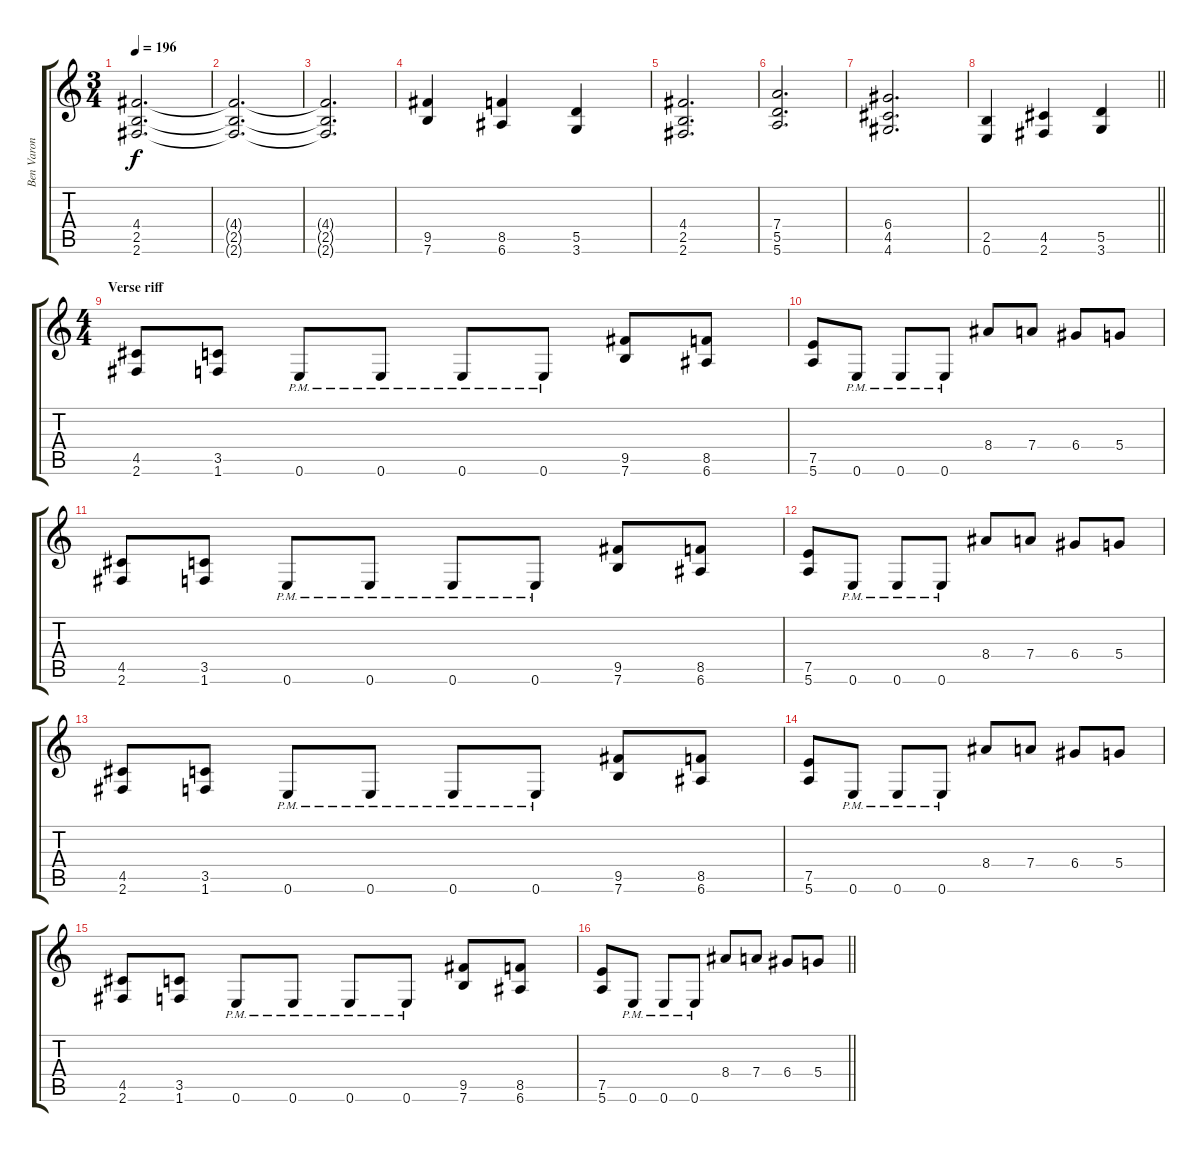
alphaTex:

\track ("Ben Varon" "Ben Varon") {instrument distortionguitar}
\staff {score tabs}
\tuning (E4 B3 G3 D3 A2 E2) {hide}
\ts (3 4)
\tempo 196
\clef g2
\ks c
(4.4 2.5 2.6).2{d dy f} |
(4.4{t} 2.5{t} 2.6{t}).2{d} |
(4.4{t} 2.5{t} 2.6{t}).2{d} |
(9.5 7.6).4 (8.5 6.6).4 (5.5 3.6).4 |
(4.4 2.5 2.6).2{d} |
(7.4 5.5 5.6).2{d} |
(6.4 4.5 4.6).2{d} |
\barLineRight lightlight
(2.5 0.6).4 (4.5 2.6).4 (5.5 3.6).4 |
\ts (4 4)
\section ("" "Verse riff")
(4.5 2.6).8 (3.5 1.6).8 0.6{pm}.8 0.6{pm}.8 0.6{pm}.8 0.6{pm}.8 (9.5 7.6).8 (8.5 6.6).8 |
(7.5 5.6).8 0.6{pm}.8 0.6{pm}.8 0.6{pm}.8 8.4.8 7.4.8 6.4.8 5.4.8 |
(4.5 2.6).8 (3.5 1.6).8 0.6{pm}.8 0.6{pm}.8 0.6{pm}.8 0.6{pm}.8 (9.5 7.6).8 (8.5 6.6).8 |
(7.5 5.6).8 0.6{pm}.8 0.6{pm}.8 0.6{pm}.8 8.4.8 7.4.8 6.4.8 5.4.8 |
(4.5 2.6).8 (3.5 1.6).8 0.6{pm}.8 0.6{pm}.8 0.6{pm}.8 0.6{pm}.8 (9.5 7.6).8 (8.5 6.6).8 |
(7.5 5.6).8 0.6{pm}.8 0.6{pm}.8 0.6{pm}.8 8.4.8 7.4.8 6.4.8 5.4.8 |
(4.5 2.6).8 (3.5 1.6).8 0.6{pm}.8 0.6{pm}.8 0.6{pm}.8 0.6{pm}.8 (9.5 7.6).8 (8.5 6.6).8 |
\barLineRight lightlight
(7.5 5.6).8 0.6{pm}.8 0.6{pm}.8 0.6{pm}.8 8.4.8 7.4.8 6.4.8 5.4.8
